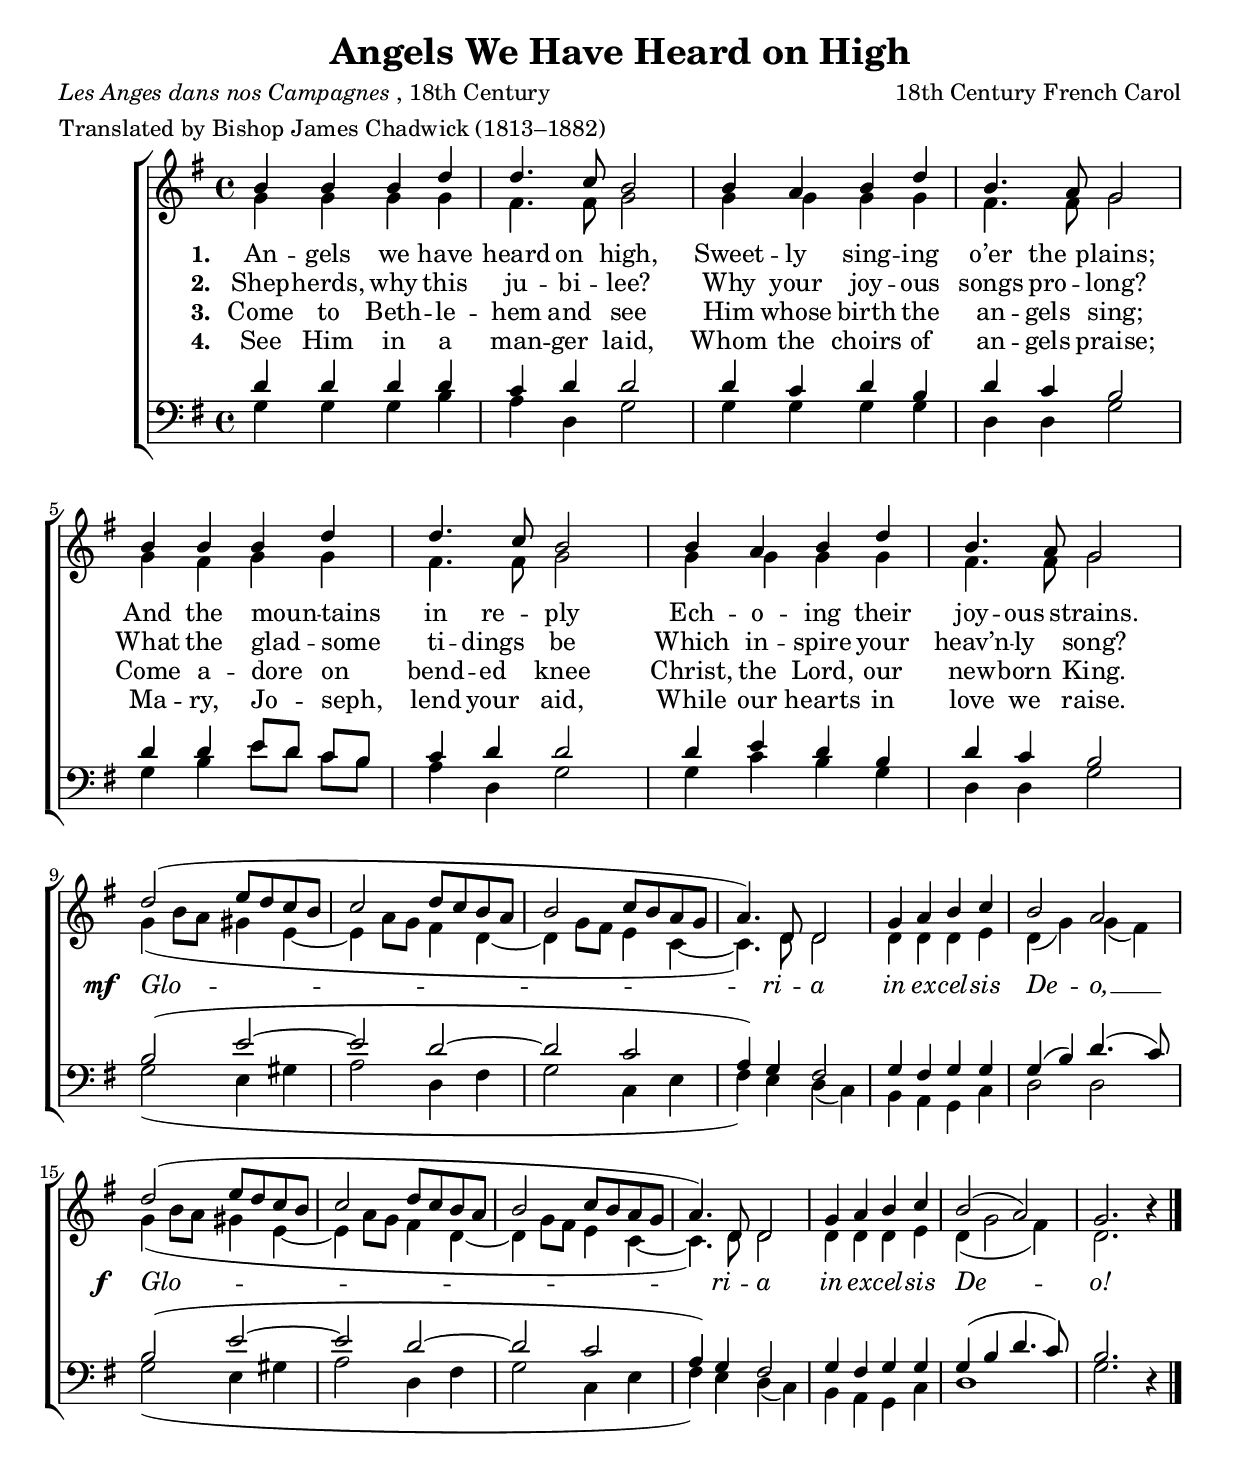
\version "2.14.2"
\include "util.ly"
\header {
  title = "Angels We Have Heard on High"
  poet = \markup{\italic{Les Anges dans nos Campagnes}, 18th Century}
  meter = "Translated by Bishop James Chadwick (1813–1882)"
  composer = "18th Century French Carol"
  %tagline = \markup \concat{ "from " \italic "Carols Old and Carols New" ", 1916, via " \italic"HymnsAndCarolsOfChristmas.com"}
}

global = {
  \key g \major
  \time 4/4
  \autoBeamOff
  %\override DynamicLineSpanner #'staff-padding = #0.0
  %\override DynamicLineSpanner #'Y-extent = #'(1 . -0.5)
}

sopMusic = \relative c'' {
  b4 b b d |
  d4. c8 b2 |
  b4 a b d |
  b4. a8 g2 |

  b4 b b d |
  d4. c8 b2 |
  b4 a b d |
  b4. a8 g2 |
  
  \break
  d'2( e8[ d c b] |
  c2 d8[ c b a] |
  b2 c8[ b a g] |
  a4.) d,8 d2 |
  
  g4 a b c |
  b2 a | \break
  d2( e8[ d c b] |
  c2 d8[ c b a] |
  
  b2 c8[ b a g] |
  a4.) d,8 d2 |
  g4 a b c |
  b2( a) |
  g2. b4\rest \bar "|."
}
sopWords = \lyricmode {
  
}

altoMusic = \relative c'' {
  g4 g g g |
  fis4. fis8 g2 |
  g4 g g g |
  fis4. fis8 g2 |
  
  g4 fis g g |
  fis4. fis8 g2 |
  g4 g g g |
  fis4. fis8 g2 |

  g4( b8[ a] gis4 e~ |
  e a8[ g] fis4 d~ |
  d g8[ fis] e4 c~ |
  c4.) d8 d2 |
  
  d4 d d e |
  d( g) g( fis) |
  g4( b8[ a] gis4 e~ |
  e a8[ g] fis4 d~ |
  
  d g8[ fis] e4 c~ |
  c4.) d8 d2 |
  d4 d d e |
  d( g2 fis4) |
  d2. s4 \bar "|."
}
altoWords = {
  \dropLyricsV
  \lyricmode {
    \set stanza = #"1. "
    An -- gels we have heard on high,
    Sweet -- ly sing -- ing o’er the plains;
    And the moun -- tains in re -- ply
    Ech -- o -- ing their joy -- ous strains.
  }
  \raiseLyrics
  \set stanza = \markup\dynamic"mf  "
  \lyricmode {
    \markup\italic Glo -- \markup\italic ri -- \markup\italic a \markup\italic in \markup\italic ex -- \markup\italic cel -- \markup\italic sis \markup\italic De -- \markup\italic o, __
  }
  \set stanza = \markup\dynamic"f   "
  \lyricmode {
    \markup\italic Glo -- \markup\italic ri -- \markup\italic a \markup\italic in \markup\italic ex -- \markup\italic cel -- \markup\italic sis \markup\italic De -- \markup\italic o!
  }
}
altoWordsII = \lyricmode {
  \dropLyricsV
  \set stanza = #"2. "
  Shep -- herds, why this ju -- bi -- lee?
  Why your joy -- ous songs pro -- long?
  What the glad -- some ti -- dings be
  Which in -- spire your heav’n -- ly song?
}
altoWordsIII = \lyricmode {
  \dropLyricsV
  \set stanza = #"3. "
  Come to Beth -- le -- hem and see
  Him whose birth the an -- gels sing;
  Come a -- dore on bend -- ed knee
  Christ, the Lord, our new -- born King.
}
altoWordsIV = \lyricmode {
  \dropLyricsV
  \set stanza = #"4. "
  See Him in a man -- ger laid,
  Whom the choirs of an -- gels praise;
  Ma -- ry, Jo -- seph, lend your aid,
  While our hearts in love we raise.
}

tenorMusic = \relative c' {
  d4 d d d |
  c d d2 |
  d4 c d b |
  d c b2 |
  
  d4 d e8[ d] c[ b] 
  c4 d d2 |
  d4 e d b |
  d c b2 |
  
  b2( e~ |
  e d~ |
  d c |
  a4) g fis2 |
  
  g4 fis g g |
  g( b) d4.( c8) |
  b2( e~ |
  e d~ |
  
  d c |
  a4) g fis2 |
  g4 fis g g |
  g( b d4. c8) |
  b2. s4 \bar "|."
}
tenorWords = \lyricmode {

}

bassMusic = \relative c' {
  g4 g g b |
  a d, g2 |
  g4 g g g |
  d d g2 |
  
  g4 b e8[ d] c[ b] |
  a4 d, g2 |
  g4 c b g |
  d d g2 |
  
  g2( e4 gis |
  a2 d,4 fis |
  g2 c,4 e |
  fis) e d( c) |
  
  b a g c |
  d2 d |
  g2( e4 gis |
  a2 d,4 fis |
  
  g2 c,4 e |
  fis) e d( c) |
  b a g c |
  d1 |
  g2. d4\rest \bar "|."
}
bassWords = \lyricmode {

}

\score {
  <<
   \new ChoirStaff <<
%    \new Lyrics = sopranos \with { \override VerticalAxisGroup #'nonstaff-relatedstaff-spacing = #'((basic-distance . 1)) }
    \new Staff = women <<
      \new Voice = "sopranos" { \voiceOne << \global \sopMusic >> }
      \new Voice = "altos" { \voiceTwo << \global \altoMusic >> }
    >>
   \new Staff = men <<
      \clef bass
      \new Voice = "tenors" { \voiceOne << \global \tenorMusic >> }
      \new Voice = "basses" { \voiceTwo << \global \bassMusic >> }
    >>
    \new Lyrics \with { alignAboveContext = #"women" } \lyricsto "tenors" \sopWords
    \new Lyrics = "altosIV"  \with { alignBelowContext = #"women" } \lyricsto "tenors" \altoWordsIV
    \new Lyrics = "altosIII"  \with { alignBelowContext = #"women" } \lyricsto "tenors" \altoWordsIII
    \new Lyrics = "altosII"  \with { alignBelowContext = #"women" } \lyricsto "tenors" \altoWordsII
    \new Lyrics = "altos"  \with { alignBelowContext = #"women" } \lyricsto "tenors" \altoWords
    \new Lyrics \with { alignAboveContext = #"men" \override VerticalAxisGroup #'nonstaff-relatedstaff-spacing = #'((basic-distance . 1)) } \lyricsto "tenors" \tenorWords
    \new Lyrics \with { alignBelowContext = #"men" \override VerticalAxisGroup #'nonstaff-relatedstaff-spacing = #'((basic-distance . 1)) } \lyricsto "basses" \bassWords
  >>
%    \new PianoStaff << \new Staff { \new Voice { \pianoRH } } \new Staff { \clef "bass" \pianoLH } >>
  >>
  \layout {
    \context {
      \Score
      \override SpacingSpanner #'base-shortest-duration = #(ly:make-moment 1 2)
      \override SpacingSpanner #'common-shortest-duration = #(ly:make-moment 1 2)
    }
  }
  \midi {
    \tempo 4 = 120
    \set Staff.midiInstrument = "flute"
  
    \context {
      \Voice
      \remove "Dynamic_performer"
    }
  }
}
